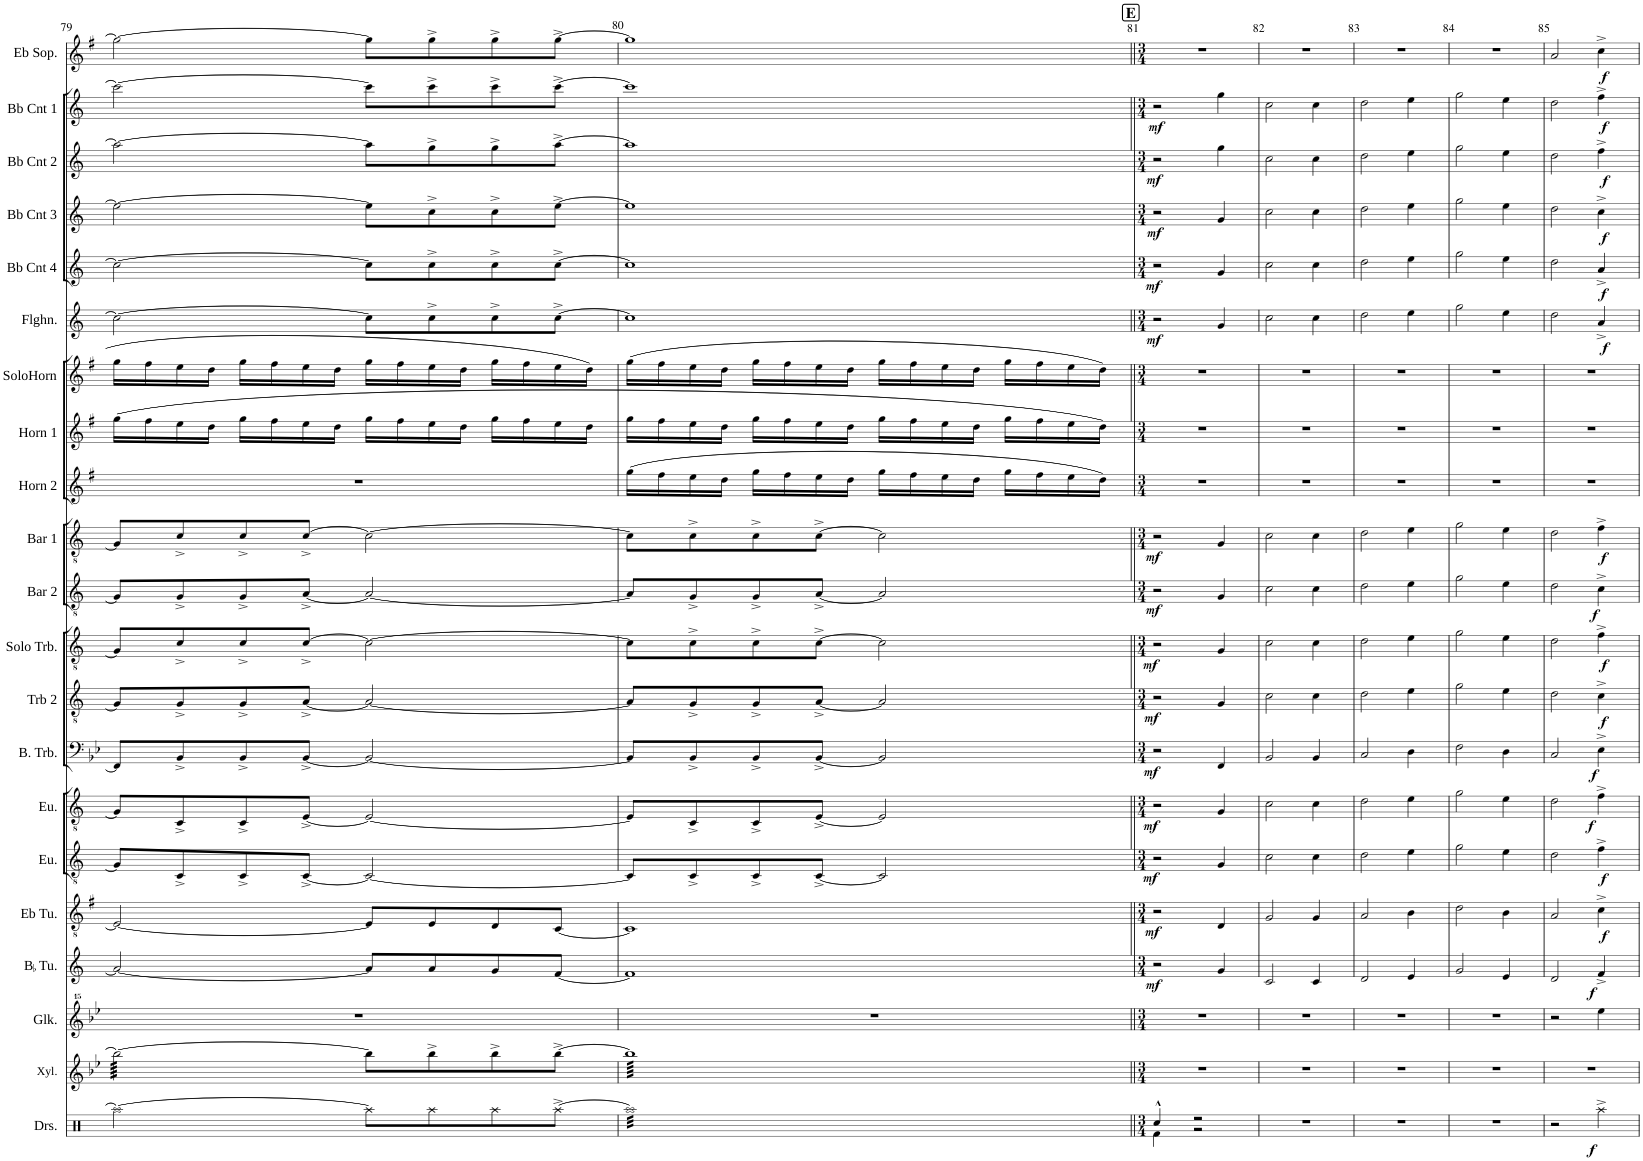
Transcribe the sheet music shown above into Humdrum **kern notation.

**kern	**dynam	**kern	**kern	**kern	**dynam	**kern	**dynam	**kern	**dynam	**kern	**dynam	**kern	**dynam	**kern	**dynam	**kern	**dynam	**kern	**dynam	**kern	**dynam	**kern	**kern	**kern	**kern	**dynam	**kern	**dynam	**kern	**dynam	**kern	**dynam	**kern	**dynam	**kern	**dynam
*part21	*part21	*part20	*part19	*part18	*part18	*part17	*part17	*part16	*part16	*part15	*part15	*part14	*part14	*part13	*part13	*part12	*part12	*part11	*part11	*part10	*part10	*part9	*part8	*part7	*part6	*part6	*part5	*part5	*part4	*part4	*part3	*part3	*part2	*part2	*part1	*part1
*staff21	*staff21	*staff20	*staff19	*staff18	*staff18	*staff17	*staff17	*staff16	*staff16	*staff15	*staff15	*staff14	*staff14	*staff13	*staff13	*staff12	*staff12	*staff11	*staff11	*staff10	*staff10	*staff9	*staff8	*staff7	*staff6	*staff6	*staff5	*staff5	*staff4	*staff4	*staff3	*staff3	*staff2	*staff2	*staff1	*staff1
*I"Drumset	*	*I"Xylophone	*I"Glockenspiel	*I"BaccidentalFlat Tuba	*	*I"Eb Tuba	*	*I"Euphonium	*	*I"Euphonium	*	*I"Bass Trombone	*	*I"Trombone 2	*	*I"Solo Trombone	*	*I"Baritone 2	*	*I"Baritone 1	*	*I"Horn 2	*I"Horn 1	*I"Solo Horn	*I"Flugelhorn	*	*I"Bb Cornet 4	*	*I"Bb Cornet 3	*	*I"Bb Cornet 2	*	*I"Bb Cornet 1	*	*I"Eb Soprano	*
*I'Drs.	*	*I'Xyl.	*I'Glk.	*I'BaccidentalFlat Tu.	*	*I'Eb Tu.	*	*I'Eu.	*	*I'Eu.	*	*I'B. Trb.	*	*I'Trb 2	*	*I'Solo Trb.	*	*I'Bar 2	*	*I'Bar 1	*	*I'Horn 2	*I'Horn 1	*I'SoloHorn	*I'Flghn.	*	*I'Bb Cnt 4	*	*I'Bb Cnt 3	*	*I'Bb Cnt 2	*	*I'Bb Cnt 1	*	*I'Eb Sop.	*
!!LO:PB:g=z
*clefX	*	*clefG2	*clefG^^2	*clefG2	*	*clefGv2	*	*clefGv2	*	*clefGv2	*	*clefF4	*	*clefGv2	*	*clefGv2	*	*clefGv2	*	*clefGv2	*	*clefG2	*clefG2	*clefG2	*clefG2	*	*clefG2	*	*clefG2	*	*clefG2	*	*clefG2	*	*clefG2	*
*	*	*Trd-7c-12	*	*	*	*	*	*	*	*	*	*	*	*	*	*	*	*Trd4c7	*	*	*	*Trd5c9	*Trd5c9	*Trd5c9	*Trd1c2	*	*Trd1c2	*	*Trd1c2	*	*Trd1c2	*	*Trd1c2	*	*Trd-2c-3	*
*k[]	*	*k[b-e-]	*k[b-e-]	*k[]	*	*k[f#]	*	*k[]	*	*k[]	*	*k[b-e-]	*	*k[]	*	*k[]	*	*k[]	*	*k[]	*	*k[f#]	*k[f#]	*k[f#]	*k[]	*	*k[]	*	*k[]	*	*k[]	*	*k[]	*	*k[f#]	*
*M4/4	*	*M4/4	*M4/4	*M4/4	*	*M4/4	*	*M4/4	*	*M4/4	*	*M4/4	*	*M4/4	*	*M4/4	*	*M4/4	*	*M4/4	*	*M4/4	*M4/4	*M4/4	*M4/4	*	*M4/4	*	*M4/4	*	*M4/4	*	*M4/4	*	*M4/4	*
=79	=79	=79	=79	=79	=79	=79	=79	=79	=79	=79	=79	=79	=79	=79	=79	=79	=79	=79	=79	=79	=79	=79	=79	=79	=79	=79	=79	=79	=79	=79	=79	=79	=79	=79	=79	=79
*	*	*tremolo	*	*	*	*	*	*	*	*	*	*	*	*	*	*	*	*	*	*	*	*	*	*	*	*	*	*	*	*	*	*	*	*	*	*
2Raa\_	.	64bb-\LLLL	1r	2a/_	.	2E/_	.	8G/L]	.	8G/L]	.	8FF/L]	.	8G/L]	.	8G/L]	.	8G/L]	.	8G/L]	.	1r	(16gg\LL	16gg\LL	2cc\_	.	2cc\_	.	2ee\_	.	2aa\_	.	2ccc\_	.	2gg\_	.
.	.	64bb-\	.	.	.	.	.	.	.	.	.	.	.	.	.	.	.	.	.	.	.	.	.	.	.	.	.	.	.	.	.	.	.	.	.	.
.	.	64bb-\	.	.	.	.	.	.	.	.	.	.	.	.	.	.	.	.	.	.	.	.	.	.	.	.	.	.	.	.	.	.	.	.	.	.
.	.	64bb-\	.	.	.	.	.	.	.	.	.	.	.	.	.	.	.	.	.	.	.	.	.	.	.	.	.	.	.	.	.	.	.	.	.	.
.	.	64bb-\	.	.	.	.	.	.	.	.	.	.	.	.	.	.	.	.	.	.	.	.	16ff#\	16ff#\	.	.	.	.	.	.	.	.	.	.	.	.
.	.	64bb-\	.	.	.	.	.	.	.	.	.	.	.	.	.	.	.	.	.	.	.	.	.	.	.	.	.	.	.	.	.	.	.	.	.	.
.	.	64bb-\	.	.	.	.	.	.	.	.	.	.	.	.	.	.	.	.	.	.	.	.	.	.	.	.	.	.	.	.	.	.	.	.	.	.
.	.	64bb-\	.	.	.	.	.	.	.	.	.	.	.	.	.	.	.	.	.	.	.	.	.	.	.	.	.	.	.	.	.	.	.	.	.	.
.	.	64bb-\	.	.	.	.	.	8C^/	.	8C^/	.	8BB-^/	.	8G^/	.	8c^/	.	8G^/	.	8c^/	.	.	16ee\	16ee\	.	.	.	.	.	.	.	.	.	.	.	.
.	.	64bb-\	.	.	.	.	.	.	.	.	.	.	.	.	.	.	.	.	.	.	.	.	.	.	.	.	.	.	.	.	.	.	.	.	.	.
.	.	64bb-\	.	.	.	.	.	.	.	.	.	.	.	.	.	.	.	.	.	.	.	.	.	.	.	.	.	.	.	.	.	.	.	.	.	.
.	.	64bb-\	.	.	.	.	.	.	.	.	.	.	.	.	.	.	.	.	.	.	.	.	.	.	.	.	.	.	.	.	.	.	.	.	.	.
.	.	64bb-\	.	.	.	.	.	.	.	.	.	.	.	.	.	.	.	.	.	.	.	.	16dd\JJ	16dd\JJ	.	.	.	.	.	.	.	.	.	.	.	.
.	.	64bb-\	.	.	.	.	.	.	.	.	.	.	.	.	.	.	.	.	.	.	.	.	.	.	.	.	.	.	.	.	.	.	.	.	.	.
.	.	64bb-\	.	.	.	.	.	.	.	.	.	.	.	.	.	.	.	.	.	.	.	.	.	.	.	.	.	.	.	.	.	.	.	.	.	.
.	.	64bb-\	.	.	.	.	.	.	.	.	.	.	.	.	.	.	.	.	.	.	.	.	.	.	.	.	.	.	.	.	.	.	.	.	.	.
.	.	64bb-\	.	.	.	.	.	8C^/	.	8C^/	.	8BB-^/	.	8G^/	.	8c^/	.	8G^/	.	8c^/	.	.	16gg\LL	16gg\LL	.	.	.	.	.	.	.	.	.	.	.	.
.	.	64bb-\	.	.	.	.	.	.	.	.	.	.	.	.	.	.	.	.	.	.	.	.	.	.	.	.	.	.	.	.	.	.	.	.	.	.
.	.	64bb-\	.	.	.	.	.	.	.	.	.	.	.	.	.	.	.	.	.	.	.	.	.	.	.	.	.	.	.	.	.	.	.	.	.	.
.	.	64bb-\	.	.	.	.	.	.	.	.	.	.	.	.	.	.	.	.	.	.	.	.	.	.	.	.	.	.	.	.	.	.	.	.	.	.
.	.	64bb-\	.	.	.	.	.	.	.	.	.	.	.	.	.	.	.	.	.	.	.	.	16ff#\	16ff#\	.	.	.	.	.	.	.	.	.	.	.	.
.	.	64bb-\	.	.	.	.	.	.	.	.	.	.	.	.	.	.	.	.	.	.	.	.	.	.	.	.	.	.	.	.	.	.	.	.	.	.
.	.	64bb-\	.	.	.	.	.	.	.	.	.	.	.	.	.	.	.	.	.	.	.	.	.	.	.	.	.	.	.	.	.	.	.	.	.	.
.	.	64bb-\	.	.	.	.	.	.	.	.	.	.	.	.	.	.	.	.	.	.	.	.	.	.	.	.	.	.	.	.	.	.	.	.	.	.
.	.	64bb-\	.	.	.	.	.	[8C^/J	.	[8E^/J	.	[8BB-^/J	.	[8A^/J	.	[8c^/J	.	[8A^/J	.	[8c^/J	.	.	16ee\	16ee\	.	.	.	.	.	.	.	.	.	.	.	.
.	.	64bb-\	.	.	.	.	.	.	.	.	.	.	.	.	.	.	.	.	.	.	.	.	.	.	.	.	.	.	.	.	.	.	.	.	.	.
.	.	64bb-\	.	.	.	.	.	.	.	.	.	.	.	.	.	.	.	.	.	.	.	.	.	.	.	.	.	.	.	.	.	.	.	.	.	.
.	.	64bb-\	.	.	.	.	.	.	.	.	.	.	.	.	.	.	.	.	.	.	.	.	.	.	.	.	.	.	.	.	.	.	.	.	.	.
.	.	64bb-\	.	.	.	.	.	.	.	.	.	.	.	.	.	.	.	.	.	.	.	.	16dd\JJ	16dd\JJ	.	.	.	.	.	.	.	.	.	.	.	.
.	.	64bb-\	.	.	.	.	.	.	.	.	.	.	.	.	.	.	.	.	.	.	.	.	.	.	.	.	.	.	.	.	.	.	.	.	.	.
.	.	64bb-\	.	.	.	.	.	.	.	.	.	.	.	.	.	.	.	.	.	.	.	.	.	.	.	.	.	.	.	.	.	.	.	.	.	.
.	.	64bb-\JJJJ	.	.	.	.	.	.	.	.	.	.	.	.	.	.	.	.	.	.	.	.	.	.	.	.	.	.	.	.	.	.	.	.	.	.
*	*	*Xtremolo	*	*	*	*	*	*	*	*	*	*	*	*	*	*	*	*	*	*	*	*	*	*	*	*	*	*	*	*	*	*	*	*	*	*
8Raa\L]	.	8bb-\L]	.	8a/L]	.	8E/L]	.	2C/_	.	2E/_	.	2BB-/_	.	2A/_	.	2c\_	.	2A/_	.	2c\_	.	.	16gg\LL	16gg\LL	8cc\L]	.	8cc\L]	.	8ee\L]	.	8aa\L]	.	8ccc\L]	.	8gg\L]	.
.	.	.	.	.	.	.	.	.	.	.	.	.	.	.	.	.	.	.	.	.	.	.	16ff#\	16ff#\	.	.	.	.	.	.	.	.	.	.	.	.
8Raa\	.	8bb-^\	.	8a/	.	8E/	.	.	.	.	.	.	.	.	.	.	.	.	.	.	.	.	16ee\	16ee\	8cc^\	.	8cc^\	.	8cc^\	.	8gg^\	.	8ccc^\	.	8gg^\	.
.	.	.	.	.	.	.	.	.	.	.	.	.	.	.	.	.	.	.	.	.	.	.	16dd\JJ	16dd\JJ	.	.	.	.	.	.	.	.	.	.	.	.
8Raa\	.	8bb-^\	.	8g/	.	8D/	.	.	.	.	.	.	.	.	.	.	.	.	.	.	.	.	16gg\LL	16gg\LL	8cc^\	.	8cc^\	.	8cc^\	.	8gg^\	.	8ccc^\	.	8gg^\	.
.	.	.	.	.	.	.	.	.	.	.	.	.	.	.	.	.	.	.	.	.	.	.	16ff#\	16ff#\	.	.	.	.	.	.	.	.	.	.	.	.
[8Raa^\J	.	[8bb-^\J	.	[8f/J	.	[8C/J	.	.	.	.	.	.	.	.	.	.	.	.	.	.	.	.	16ee\	16ee\	[8cc^\J	.	[8cc^\J	.	[8ee^\J	.	[8aa^\J	.	[8ccc^\J	.	[8gg^\J	.
.	.	.	.	.	.	.	.	.	.	.	.	.	.	.	.	.	.	.	.	.	.	.	16dd\JJ	16dd\JJ	.	.	.	.	.	.	.	.	.	.	.	.
=80	=80	=80	=80	=80	=80	=80	=80	=80	=80	=80	=80	=80	=80	=80	=80	=80	=80	=80	=80	=80	=80	=80	=80	=80	=80	=80	=80	=80	=80	=80	=80	=80	=80	=80	=80	=80
*tremolo	*	*	*	*	*	*	*	*	*	*	*	*	*	*	*	*	*	*	*	*	*	*	*	*	*	*	*	*	*	*	*	*	*	*	*	*
*	*	*tremolo	*	*	*	*	*	*	*	*	*	*	*	*	*	*	*	*	*	*	*	*	*	*	*	*	*	*	*	*	*	*	*	*	*	*
32Raa]LLL	.	64bb-]LLLL	1r	1f]	.	1C]	.	8C/L]	.	8E/L]	.	8BB-/L]	.	8A/L]	.	8c\L]	.	8A/L]	.	8c\L]	.	(16gg\LL	16gg\LL	(16gg\LL	1cc]	.	1cc]	.	1ee]	.	1aa]	.	1ccc]	.	1gg]	.
.	.	64bb-	.	.	.	.	.	.	.	.	.	.	.	.	.	.	.	.	.	.	.	.	.	.	.	.	.	.	.	.	.	.	.	.	.	.
32Raa	.	64bb-	.	.	.	.	.	.	.	.	.	.	.	.	.	.	.	.	.	.	.	.	.	.	.	.	.	.	.	.	.	.	.	.	.	.
.	.	64bb-	.	.	.	.	.	.	.	.	.	.	.	.	.	.	.	.	.	.	.	.	.	.	.	.	.	.	.	.	.	.	.	.	.	.
32Raa	.	64bb-	.	.	.	.	.	.	.	.	.	.	.	.	.	.	.	.	.	.	.	16ff#\	16ff#\	16ff#\	.	.	.	.	.	.	.	.	.	.	.	.
.	.	64bb-	.	.	.	.	.	.	.	.	.	.	.	.	.	.	.	.	.	.	.	.	.	.	.	.	.	.	.	.	.	.	.	.	.	.
32Raa	.	64bb-	.	.	.	.	.	.	.	.	.	.	.	.	.	.	.	.	.	.	.	.	.	.	.	.	.	.	.	.	.	.	.	.	.	.
.	.	64bb-	.	.	.	.	.	.	.	.	.	.	.	.	.	.	.	.	.	.	.	.	.	.	.	.	.	.	.	.	.	.	.	.	.	.
32Raa	.	64bb-	.	.	.	.	.	8C^/	.	8C^/	.	8BB-^/	.	8G^/	.	8c^\	.	8G^/	.	8c^\	.	16ee\	16ee\	16ee\	.	.	.	.	.	.	.	.	.	.	.	.
.	.	64bb-	.	.	.	.	.	.	.	.	.	.	.	.	.	.	.	.	.	.	.	.	.	.	.	.	.	.	.	.	.	.	.	.	.	.
32Raa	.	64bb-	.	.	.	.	.	.	.	.	.	.	.	.	.	.	.	.	.	.	.	.	.	.	.	.	.	.	.	.	.	.	.	.	.	.
.	.	64bb-	.	.	.	.	.	.	.	.	.	.	.	.	.	.	.	.	.	.	.	.	.	.	.	.	.	.	.	.	.	.	.	.	.	.
32Raa	.	64bb-	.	.	.	.	.	.	.	.	.	.	.	.	.	.	.	.	.	.	.	16dd\JJ	16dd\JJ	16dd\JJ	.	.	.	.	.	.	.	.	.	.	.	.
.	.	64bb-	.	.	.	.	.	.	.	.	.	.	.	.	.	.	.	.	.	.	.	.	.	.	.	.	.	.	.	.	.	.	.	.	.	.
32Raa	.	64bb-	.	.	.	.	.	.	.	.	.	.	.	.	.	.	.	.	.	.	.	.	.	.	.	.	.	.	.	.	.	.	.	.	.	.
.	.	64bb-	.	.	.	.	.	.	.	.	.	.	.	.	.	.	.	.	.	.	.	.	.	.	.	.	.	.	.	.	.	.	.	.	.	.
32Raa	.	64bb-	.	.	.	.	.	8C^/	.	8C^/	.	8BB-^/	.	8G^/	.	8c^\	.	8G^/	.	8c^\	.	16gg\LL	16gg\LL	16gg\LL	.	.	.	.	.	.	.	.	.	.	.	.
.	.	64bb-	.	.	.	.	.	.	.	.	.	.	.	.	.	.	.	.	.	.	.	.	.	.	.	.	.	.	.	.	.	.	.	.	.	.
32Raa	.	64bb-	.	.	.	.	.	.	.	.	.	.	.	.	.	.	.	.	.	.	.	.	.	.	.	.	.	.	.	.	.	.	.	.	.	.
.	.	64bb-	.	.	.	.	.	.	.	.	.	.	.	.	.	.	.	.	.	.	.	.	.	.	.	.	.	.	.	.	.	.	.	.	.	.
32Raa	.	64bb-	.	.	.	.	.	.	.	.	.	.	.	.	.	.	.	.	.	.	.	16ff#\	16ff#\	16ff#\	.	.	.	.	.	.	.	.	.	.	.	.
.	.	64bb-	.	.	.	.	.	.	.	.	.	.	.	.	.	.	.	.	.	.	.	.	.	.	.	.	.	.	.	.	.	.	.	.	.	.
32Raa	.	64bb-	.	.	.	.	.	.	.	.	.	.	.	.	.	.	.	.	.	.	.	.	.	.	.	.	.	.	.	.	.	.	.	.	.	.
.	.	64bb-	.	.	.	.	.	.	.	.	.	.	.	.	.	.	.	.	.	.	.	.	.	.	.	.	.	.	.	.	.	.	.	.	.	.
32Raa	.	64bb-	.	.	.	.	.	[8C^/J	.	[8E^/J	.	[8BB-^/J	.	[8A^/J	.	[8c^\J	.	[8A^/J	.	[8c^\J	.	16ee\	16ee\	16ee\	.	.	.	.	.	.	.	.	.	.	.	.
.	.	64bb-	.	.	.	.	.	.	.	.	.	.	.	.	.	.	.	.	.	.	.	.	.	.	.	.	.	.	.	.	.	.	.	.	.	.
32Raa	.	64bb-	.	.	.	.	.	.	.	.	.	.	.	.	.	.	.	.	.	.	.	.	.	.	.	.	.	.	.	.	.	.	.	.	.	.
.	.	64bb-	.	.	.	.	.	.	.	.	.	.	.	.	.	.	.	.	.	.	.	.	.	.	.	.	.	.	.	.	.	.	.	.	.	.
32Raa	.	64bb-	.	.	.	.	.	.	.	.	.	.	.	.	.	.	.	.	.	.	.	16dd\JJ	16dd\JJ	16dd\JJ	.	.	.	.	.	.	.	.	.	.	.	.
.	.	64bb-	.	.	.	.	.	.	.	.	.	.	.	.	.	.	.	.	.	.	.	.	.	.	.	.	.	.	.	.	.	.	.	.	.	.
32Raa	.	64bb-	.	.	.	.	.	.	.	.	.	.	.	.	.	.	.	.	.	.	.	.	.	.	.	.	.	.	.	.	.	.	.	.	.	.
.	.	64bb-	.	.	.	.	.	.	.	.	.	.	.	.	.	.	.	.	.	.	.	.	.	.	.	.	.	.	.	.	.	.	.	.	.	.
32Raa	.	64bb-	.	.	.	.	.	2C/]	.	2E/]	.	2BB-/]	.	2A/]	.	2c\]	.	2A/]	.	2c\]	.	16gg\LL	16gg\LL	16gg\LL	.	.	.	.	.	.	.	.	.	.	.	.
.	.	64bb-	.	.	.	.	.	.	.	.	.	.	.	.	.	.	.	.	.	.	.	.	.	.	.	.	.	.	.	.	.	.	.	.	.	.
32Raa	.	64bb-	.	.	.	.	.	.	.	.	.	.	.	.	.	.	.	.	.	.	.	.	.	.	.	.	.	.	.	.	.	.	.	.	.	.
.	.	64bb-	.	.	.	.	.	.	.	.	.	.	.	.	.	.	.	.	.	.	.	.	.	.	.	.	.	.	.	.	.	.	.	.	.	.
32Raa	.	64bb-	.	.	.	.	.	.	.	.	.	.	.	.	.	.	.	.	.	.	.	16ff#\	16ff#\	16ff#\	.	.	.	.	.	.	.	.	.	.	.	.
.	.	64bb-	.	.	.	.	.	.	.	.	.	.	.	.	.	.	.	.	.	.	.	.	.	.	.	.	.	.	.	.	.	.	.	.	.	.
32Raa	.	64bb-	.	.	.	.	.	.	.	.	.	.	.	.	.	.	.	.	.	.	.	.	.	.	.	.	.	.	.	.	.	.	.	.	.	.
.	.	64bb-	.	.	.	.	.	.	.	.	.	.	.	.	.	.	.	.	.	.	.	.	.	.	.	.	.	.	.	.	.	.	.	.	.	.
32Raa	.	64bb-	.	.	.	.	.	.	.	.	.	.	.	.	.	.	.	.	.	.	.	16ee\	16ee\	16ee\	.	.	.	.	.	.	.	.	.	.	.	.
.	.	64bb-	.	.	.	.	.	.	.	.	.	.	.	.	.	.	.	.	.	.	.	.	.	.	.	.	.	.	.	.	.	.	.	.	.	.
32Raa	.	64bb-	.	.	.	.	.	.	.	.	.	.	.	.	.	.	.	.	.	.	.	.	.	.	.	.	.	.	.	.	.	.	.	.	.	.
.	.	64bb-	.	.	.	.	.	.	.	.	.	.	.	.	.	.	.	.	.	.	.	.	.	.	.	.	.	.	.	.	.	.	.	.	.	.
32Raa	.	64bb-	.	.	.	.	.	.	.	.	.	.	.	.	.	.	.	.	.	.	.	16dd\JJ	16dd\JJ	16dd\JJ	.	.	.	.	.	.	.	.	.	.	.	.
.	.	64bb-	.	.	.	.	.	.	.	.	.	.	.	.	.	.	.	.	.	.	.	.	.	.	.	.	.	.	.	.	.	.	.	.	.	.
32Raa	.	64bb-	.	.	.	.	.	.	.	.	.	.	.	.	.	.	.	.	.	.	.	.	.	.	.	.	.	.	.	.	.	.	.	.	.	.
.	.	64bb-	.	.	.	.	.	.	.	.	.	.	.	.	.	.	.	.	.	.	.	.	.	.	.	.	.	.	.	.	.	.	.	.	.	.
32Raa	.	64bb-	.	.	.	.	.	.	.	.	.	.	.	.	.	.	.	.	.	.	.	16gg\LL	16gg\LL	16gg\LL	.	.	.	.	.	.	.	.	.	.	.	.
.	.	64bb-	.	.	.	.	.	.	.	.	.	.	.	.	.	.	.	.	.	.	.	.	.	.	.	.	.	.	.	.	.	.	.	.	.	.
32Raa	.	64bb-	.	.	.	.	.	.	.	.	.	.	.	.	.	.	.	.	.	.	.	.	.	.	.	.	.	.	.	.	.	.	.	.	.	.
.	.	64bb-	.	.	.	.	.	.	.	.	.	.	.	.	.	.	.	.	.	.	.	.	.	.	.	.	.	.	.	.	.	.	.	.	.	.
32Raa	.	64bb-	.	.	.	.	.	.	.	.	.	.	.	.	.	.	.	.	.	.	.	16ff#\	16ff#\	16ff#\	.	.	.	.	.	.	.	.	.	.	.	.
.	.	64bb-	.	.	.	.	.	.	.	.	.	.	.	.	.	.	.	.	.	.	.	.	.	.	.	.	.	.	.	.	.	.	.	.	.	.
32Raa	.	64bb-	.	.	.	.	.	.	.	.	.	.	.	.	.	.	.	.	.	.	.	.	.	.	.	.	.	.	.	.	.	.	.	.	.	.
.	.	64bb-	.	.	.	.	.	.	.	.	.	.	.	.	.	.	.	.	.	.	.	.	.	.	.	.	.	.	.	.	.	.	.	.	.	.
32Raa	.	64bb-	.	.	.	.	.	.	.	.	.	.	.	.	.	.	.	.	.	.	.	16ee\	16ee\	16ee\	.	.	.	.	.	.	.	.	.	.	.	.
.	.	64bb-	.	.	.	.	.	.	.	.	.	.	.	.	.	.	.	.	.	.	.	.	.	.	.	.	.	.	.	.	.	.	.	.	.	.
32Raa	.	64bb-	.	.	.	.	.	.	.	.	.	.	.	.	.	.	.	.	.	.	.	.	.	.	.	.	.	.	.	.	.	.	.	.	.	.
.	.	64bb-	.	.	.	.	.	.	.	.	.	.	.	.	.	.	.	.	.	.	.	.	.	.	.	.	.	.	.	.	.	.	.	.	.	.
32Raa	.	64bb-	.	.	.	.	.	.	.	.	.	.	.	.	.	.	.	.	.	.	.	16dd\JJ)	16dd\JJ)	16dd\JJ)	.	.	.	.	.	.	.	.	.	.	.	.
.	.	64bb-	.	.	.	.	.	.	.	.	.	.	.	.	.	.	.	.	.	.	.	.	.	.	.	.	.	.	.	.	.	.	.	.	.	.
32RaaJJJ	.	64bb-	.	.	.	.	.	.	.	.	.	.	.	.	.	.	.	.	.	.	.	.	.	.	.	.	.	.	.	.	.	.	.	.	.	.
*Xtremolo	*	*	*	*	*	*	*	*	*	*	*	*	*	*	*	*	*	*	*	*	*	*	*	*	*	*	*	*	*	*	*	*	*	*	*	*
.	.	64bb-JJJJ	.	.	.	.	.	.	.	.	.	.	.	.	.	.	.	.	.	.	.	.	.	.	.	.	.	.	.	.	.	.	.	.	.	.
*	*	*Xtremolo	*	*	*	*	*	*	*	*	*	*	*	*	*	*	*	*	*	*	*	*	*	*	*	*	*	*	*	*	*	*	*	*	*	*
!!LO:REH:place=s1:a:B:cj:fs=14:t=E
=81||	=81||	=81||	=81||	=81||	=81||	=81||	=81||	=81||	=81||	=81||	=81||	=81||	=81||	=81||	=81||	=81||	=81||	=81||	=81||	=81||	=81||	=81||	=81||	=81||	=81||	=81||	=81||	=81||	=81||	=81||	=81||	=81||	=81||	=81||	=81||	=81||
*M3/4	*	*M3/4	*M3/4	*M3/4	*	*M3/4	*	*M3/4	*	*M3/4	*	*M3/4	*	*M3/4	*	*M3/4	*	*M3/4	*	*M3/4	*	*M3/4	*M3/4	*M3/4	*M3/4	*	*M3/4	*	*M3/4	*	*M3/4	*	*M3/4	*	*M3/4	*
*^	*	*	*	*	*	*	*	*	*	*	*	*	*	*	*	*	*	*	*	*	*	*	*	*	*	*	*	*	*	*	*	*	*	*	*	*
!	!	!	!	!	!	!LO:DY:b	!	!LO:DY:b	!	!LO:DY:b	!	!LO:DY:b	!	!LO:DY:b	!	!LO:DY:b	!	!LO:DY:b	!	!LO:DY:b	!	!LO:DY:b	!	!	!	!	!LO:DY:b	!	!LO:DY:b	!	!LO:DY:b	!	!LO:DY:b	!	!LO:DY:b	!	!
4Rcc^^/	4Rf\	.	2.r	2.r	2r	mf	2r	mf	2r	mf	2r	mf	2r	mf	2r	mf	2r	mf	2r	mf	2r	mf	2.r	2.r	2.r	2r	mf	2r	mf	2r	mf	2r	mf	2r	mf	2.r	.
2r	2r	.	.	.	.	.	.	.	.	.	.	.	.	.	.	.	.	.	.	.	.	.	.	.	.	.	.	.	.	.	.	.	.	.	.	.	.
.	.	.	.	.	4g/	.	4D/	.	4G/	.	4G/	.	4FF/	.	4G/	.	4G/	.	4G/	.	4G/	.	.	.	.	4g/	.	4g/	.	4g/	.	4gg\	.	4gg\	.	.	.
*v	*v	*	*	*	*	*	*	*	*	*	*	*	*	*	*	*	*	*	*	*	*	*	*	*	*	*	*	*	*	*	*	*	*	*	*	*	*
=82	=82	=82	=82	=82	=82	=82	=82	=82	=82	=82	=82	=82	=82	=82	=82	=82	=82	=82	=82	=82	=82	=82	=82	=82	=82	=82	=82	=82	=82	=82	=82	=82	=82	=82	=82	=82
2.r	.	2.r	2.r	2c/	.	2G/	.	2c\	.	2c\	.	2BB-/	.	2c\	.	2c\	.	2c\	.	2c\	.	2.r	2.r	2.r	2cc\	.	2cc\	.	2cc\	.	2cc\	.	2cc\	.	2.r	.
.	.	.	.	4c/	.	4G/	.	4c\	.	4c\	.	4BB-/	.	4c\	.	4c\	.	4c\	.	4c\	.	.	.	.	4cc\	.	4cc\	.	4cc\	.	4cc\	.	4cc\	.	.	.
=83	=83	=83	=83	=83	=83	=83	=83	=83	=83	=83	=83	=83	=83	=83	=83	=83	=83	=83	=83	=83	=83	=83	=83	=83	=83	=83	=83	=83	=83	=83	=83	=83	=83	=83	=83	=83
2.r	.	2.r	2.r	2d/	.	2A/	.	2d\	.	2d\	.	2C/	.	2d\	.	2d\	.	2d\	.	2d\	.	2.r	2.r	2.r	2dd\	.	2dd\	.	2dd\	.	2dd\	.	2dd\	.	2.r	.
.	.	.	.	4e/	.	4B\	.	4e\	.	4e\	.	4D\	.	4e\	.	4e\	.	4e\	.	4e\	.	.	.	.	4ee\	.	4ee\	.	4ee\	.	4ee\	.	4ee\	.	.	.
=84	=84	=84	=84	=84	=84	=84	=84	=84	=84	=84	=84	=84	=84	=84	=84	=84	=84	=84	=84	=84	=84	=84	=84	=84	=84	=84	=84	=84	=84	=84	=84	=84	=84	=84	=84	=84
2.r	.	2.r	2.r	2g/	.	2d\	.	2g\	.	2g\	.	2F\	.	2g\	.	2g\	.	2g\	.	2g\	.	2.r	2.r	2.r	2gg\	.	2gg\	.	2gg\	.	2gg\	.	2gg\	.	2.r	.
.	.	.	.	4e/	.	4B\	.	4e\	.	4e\	.	4D\	.	4e\	.	4e\	.	4e\	.	4e\	.	.	.	.	4ee\	.	4ee\	.	4ee\	.	4ee\	.	4ee\	.	.	.
=85	=85	=85	=85	=85	=85	=85	=85	=85	=85	=85	=85	=85	=85	=85	=85	=85	=85	=85	=85	=85	=85	=85	=85	=85	=85	=85	=85	=85	=85	=85	=85	=85	=85	=85	=85	=85
2r	.	2.r	2r	2d/	.	2A/	.	2d\	.	2d\	.	2C/	.	2d\	.	2d\	.	2d\	.	2d\	.	2.r	2.r	2.r	2dd\	.	2dd\	.	2dd\	.	2dd\	.	2dd\	.	2a/	.
!	!LO:DY:b	!	!	!	!LO:DY:b	!	!LO:DY:b	!	!LO:DY:b	!	!LO:DY:b	!	!LO:DY:b	!	!LO:DY:b	!	!LO:DY:b	!	!LO:DY:b	!	!LO:DY:b	!	!	!	!	!LO:DY:b	!	!LO:DY:b	!	!LO:DY:b	!	!LO:DY:b	!	!LO:DY:b	!	!LO:DY:b
4Raa^>\	f	.	4eeee-\	4f^/	f	4c^\	f	4f^\	f	4f^\	f	4E-^\	f	4c^\	f	4f^\	f	4c^\	f	4f^\	f	.	.	.	4a^/	f	4a^/	f	4cc^\	f	4ff^\	f	4ff^\	f	4cc^\	f
=	=	=	=	=	=	=	=	=	=	=	=	=	=	=	=	=	=	=	=	=	=	=	=	=	=	=	=	=	=	=	=	=	=	=	=	=
*-	*-	*-	*-	*-	*-	*-	*-	*-	*-	*-	*-	*-	*-	*-	*-	*-	*-	*-	*-	*-	*-	*-	*-	*-	*-	*-	*-	*-	*-	*-	*-	*-	*-	*-	*-	*-
